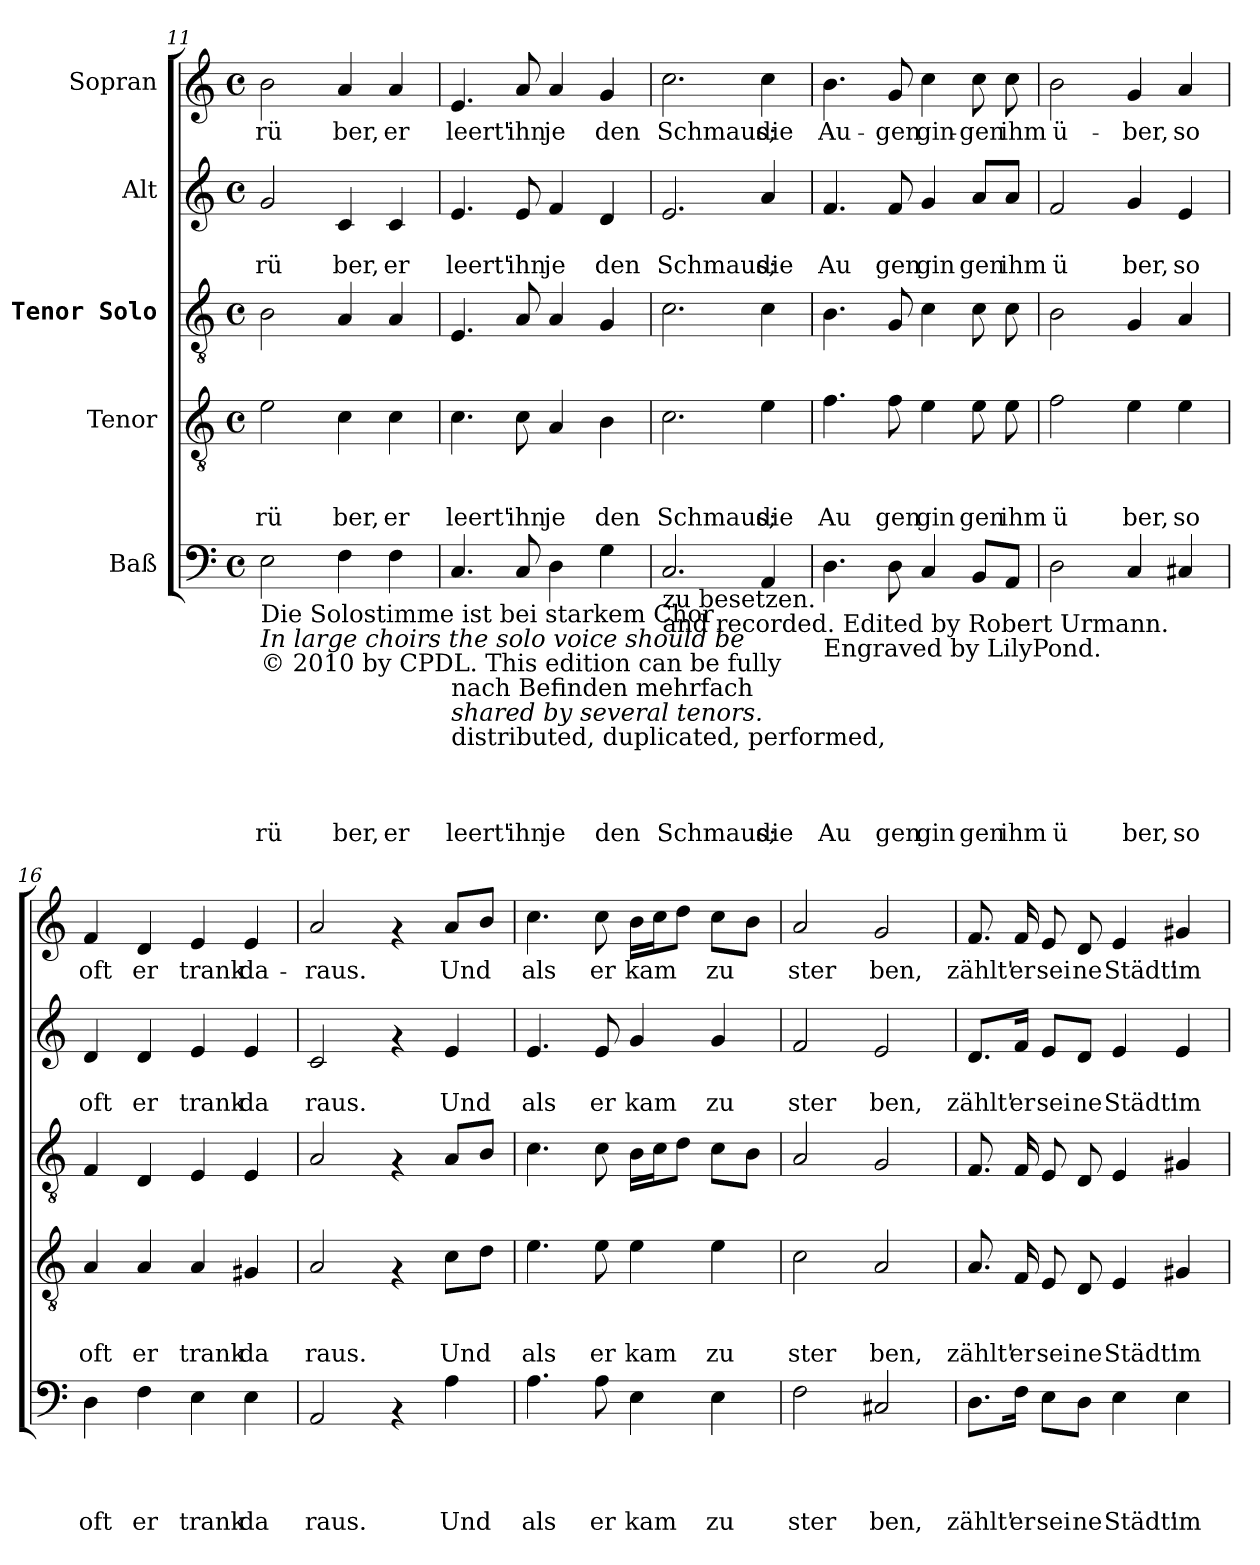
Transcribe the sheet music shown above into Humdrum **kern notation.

**kern	**text	**text	**text	**text	**kern	**text	**text	**text	**kern	**kern	**text	**text	**kern	**text
*part5	*part5	*part5	*part5	*part5	*part4	*part4	*part4	*part4	*part3	*part2	*part2	*part2	*part1	*part1
*staff5	*staff5	*staff5	*staff5	*staff5	*staff4	*staff4	*staff4	*staff4	*staff3	*staff2	*staff2	*staff2	*staff1	*staff1
*I"Baß	*	*	*	*	*I"Tenor	*	*	*	*I"✼ Tenor Solo	*I"Alt	*	*	*I"Sopran	*
*clefF4	*	*	*	*	*clefGv2	*	*	*	*clefGv2	*clefG2	*	*	*clefG2	*
*k[]	*	*	*	*	*k[]	*	*	*	*k[]	*k[]	*	*	*k[]	*
*C:	*	*	*	*	*C:	*	*	*	*C:	*C:	*	*	*C:	*
*M4/4	*	*	*	*	*M4/4	*	*	*	*M4/4	*M4/4	*	*	*M4/4	*
*met(c)	*	*	*	*	*met(c)	*	*	*	*met(c)	*met(c)	*	*	*met(c)	*
=11	=11	=11	=11	=11	=11	=11	=11	=11	=11	=11	=11	=11	=11	=11
!LO:TX:b:t=Die Solostimme ist bei starkem Chor	!	!	!	!	!	!	!	!	!	!	!	!	!	!
!LO:TX:b:i:t=In large choirs the solo voice should be	!	!	!	!	!	!	!	!	!	!	!	!	!	!
!LO:TX:b:t=© 2010 by CPDL. This edition can be fully	!	!	!	!	!	!	!	!	!	!	!	!	!	!
!	!	!	!	!LO:LY:a	!	!	!	!LO:LY:b	!	!	!	!LO:LY:b	!	!LO:LY:b
2E\	.	.	.	rü	2e\	.	.	rü	2B\	2g/	.	rü	2b\	rü
!	!	!	!	!LO:LY:a	!	!	!	!LO:LY:b	!	!	!	!LO:LY:b	!	!LO:LY:b
4F\	.	.	.	ber,	4c\	.	.	ber,	4A/	4c/	.	ber,	4a/	ber,
!	!	!	!	!LO:LY:a	!	!	!	!LO:LY:b	!	!	!	!LO:LY:b	!	!LO:LY:b
4F\	.	.	.	er	4c\	.	.	er	4A/	4c/	.	er	4a/	er
=12	=12	=12	=12	=12	=12	=12	=12	=12	=12	=12	=12	=12	=12	=12
!LO:TX:b:t=nach Befinden mehrfach	!	!	!	!	!	!	!	!	!	!	!	!	!	!
!LO:TX:b:i:t=shared by several tenors.	!	!	!	!	!	!	!	!	!	!	!	!	!	!
!LO:TX:b:t=distributed, duplicated, performed,	!	!	!	!	!	!	!	!	!	!	!	!	!	!
!	!	!	!	!LO:LY:a	!	!	!	!LO:LY:b	!	!	!	!LO:LY:b	!	!LO:LY:b
4.C/	.	.	.	leert'	4.c\	.	.	leert'	4.E/	4.e/	.	leert'	4.e/	leert'
!	!	!	!	!LO:LY:a	!	!	!	!LO:LY:b	!	!	!	!LO:LY:b	!	!LO:LY:b
8C/	.	.	.	ihn	8c\	.	.	ihn	8A/	8e/	.	ihn	8a/	ihn
!	!	!	!	!LO:LY:a	!	!	!	!LO:LY:b	!	!	!	!LO:LY:b	!	!LO:LY:b
4D\	.	.	.	je	4A/	.	.	je	4A/	4f/	.	je	4a/	je
!	!	!	!	!LO:LY:a	!	!	!	!LO:LY:b	!	!	!	!LO:LY:b	!	!LO:LY:b
4G\	.	.	.	den	4B\	.	.	den	4G/	4d/	.	den	4g/	den
=13	=13	=13	=13	=13	=13	=13	=13	=13	=13	=13	=13	=13	=13	=13
!LO:TX:b:t=zu besetzen.	!	!	!	!	!	!	!	!	!	!	!	!	!	!
!LO:TX:b:t=and recorded. Edited by Robert Urmann.	!	!	!	!	!	!	!	!	!	!	!	!	!	!
!	!	!	!	!LO:LY:a	!	!	!	!LO:LY:b	!	!	!	!LO:LY:b	!	!LO:LY:b
2.C/	.	.	.	Schmaus;	2.c\	.	.	Schmaus;	2.c\	2.e/	.	Schmaus;	2.cc\	Schmaus;
!	!	!	!	!LO:LY:a	!	!	!	!LO:LY:b	!	!	!	!LO:LY:b	!	!LO:LY:b
4AA/	.	.	.	die	4e\	.	.	die	4c\	4a/	.	die	4cc\	die
!!LO:PB:g=z
=14	=14	=14	=14	=14	=14	=14	=14	=14	=14	=14	=14	=14	=14	=14
!LO:TX:b:t=Engraved by LilyPond.	!	!	!	!	!	!	!	!	!	!	!	!	!	!
!	!	!	!	!LO:LY:a	!	!	!	!LO:LY:b	!	!	!	!LO:LY:b	!	!LO:LY:b
4.D\	.	.	.	Au	4.f\	.	.	Au	4.B\	4.f/	.	Au	4.b\	Au-
!	!	!	!	!LO:LY:a	!	!	!	!LO:LY:b	!	!	!	!LO:LY:b	!	!LO:LY:b
8D\	.	.	.	gen	8f\	.	.	gen	8G/	8f/	.	gen	8g/	-gen
!	!	!	!	!LO:LY:a	!	!	!	!LO:LY:b	!	!	!	!LO:LY:b	!	!LO:LY:b
4C/	.	.	.	gin	4e\	.	.	gin	4c\	4g/	.	gin	4cc\	gin-
!	!	!	!	!LO:LY:a	!	!	!	!LO:LY:b	!	!	!	!LO:LY:b	!	!LO:LY:b
8BB/L	.	.	.	gen	8e\	.	.	gen	8c\	8a/L	.	gen	8cc\	-gen
!	!	!	!	!LO:LY:a	!	!	!	!LO:LY:b	!	!	!	!LO:LY:b	!	!LO:LY:b
8AA/J	.	.	.	ihm	8e\	.	.	ihm	8c\	8a/J	.	ihm	8cc\	ihm
=15	=15	=15	=15	=15	=15	=15	=15	=15	=15	=15	=15	=15	=15	=15
!	!	!	!	!LO:LY:a	!	!	!	!LO:LY:b	!	!	!	!LO:LY:b	!	!LO:LY:b
2D\	.	.	.	ü	2f\	.	.	ü	2B\	2f/	.	ü	2b\	ü-
!	!	!	!	!LO:LY:a	!	!	!	!LO:LY:b	!	!	!	!LO:LY:b	!	!LO:LY:b
4C/	.	.	.	ber,	4e\	.	.	ber,	4G/	4g/	.	ber,	4g/	-ber,
!	!	!	!	!LO:LY:a	!	!	!	!LO:LY:b	!	!	!	!LO:LY:b	!	!LO:LY:b
4C#X/	.	.	.	so	4e\	.	.	so	4A/	4e/	.	so	4a/	so
=16	=16	=16	=16	=16	=16	=16	=16	=16	=16	=16	=16	=16	=16	=16
!	!	!	!	!LO:LY:a	!	!	!	!LO:LY:b	!	!	!	!LO:LY:b	!	!LO:LY:b
4D\	.	.	.	oft	4A/	.	.	oft	4F/	4d/	.	oft	4f/	oft
!	!	!	!	!LO:LY:a	!	!	!	!LO:LY:b	!	!	!	!LO:LY:b	!	!LO:LY:b
4F\	.	.	.	er	4A/	.	.	er	4D/	4d/	.	er	4d/	er
!	!	!	!	!LO:LY:a	!	!	!	!LO:LY:b	!	!	!	!LO:LY:b	!	!LO:LY:b
4E\	.	.	.	trank	4A/	.	.	trank	4E/	4e/	.	trank	4e/	trank
!	!	!	!	!LO:LY:a	!	!	!	!LO:LY:b	!	!	!	!LO:LY:b	!	!LO:LY:b
4E\	.	.	.	da	4G#X/	.	.	da	4E/	4e/	.	da	4e/	da-
=17	=17	=17	=17	=17	=17	=17	=17	=17	=17	=17	=17	=17	=17	=17
!	!	!	!	!LO:LY:a	!	!	!	!LO:LY:b	!	!	!	!LO:LY:b	!	!LO:LY:b
2AA/	.	.	.	raus.	2A/	.	.	raus.	2A/	2c/	.	raus.	2a/	-raus.
4rAA	.	.	.	.	4rF	.	.	.	4rF	4rf	.	.	4rf	.
!	!	!	!	!LO:LY:a	!	!	!	!LO:LY:b	!	!	!	!LO:LY:b	!	!LO:LY:b
4A\	.	.	.	Und	8c\L	.	.	Und	8A/L	4e/	.	Und	8a/L	Und
.	.	.	.	.	8d\J	.	.	.	8B/J	.	.	.	8b/J	.
!!LO:LB:g=z
=18	=18	=18	=18	=18	=18	=18	=18	=18	=18	=18	=18	=18	=18	=18
!	!	!	!	!LO:LY:a	!	!	!	!LO:LY:b	!	!	!	!LO:LY:b	!	!LO:LY:b
4.A\	.	.	.	als	4.e\	.	.	als	4.c\	4.e/	.	als	4.cc\	als
!	!	!	!	!LO:LY:a	!	!	!	!LO:LY:b	!	!	!	!LO:LY:b	!	!LO:LY:b
8A\	.	.	.	er	8e\	.	.	er	8c\	8e/	.	er	8cc\	er
!	!	!	!	!LO:LY:a	!	!	!	!LO:LY:b	!	!	!	!LO:LY:b	!	!LO:LY:b
4E\	.	.	.	kam	4e\	.	.	kam	16B\LL	4g/	.	kam	16b\LL	kam
.	.	.	.	.	.	.	.	.	16c\J	.	.	.	16cc\J	.
.	.	.	.	.	.	.	.	.	8d\J	.	.	.	8dd\J	.
!	!	!	!	!LO:LY:a	!	!	!	!LO:LY:b	!	!	!	!LO:LY:b	!	!LO:LY:b
4E\	.	.	.	zu	4e\	.	.	zu	8c\L	4g/	.	zu	8cc\L	zu
.	.	.	.	.	.	.	.	.	8B\J	.	.	.	8b\J	.
=19	=19	=19	=19	=19	=19	=19	=19	=19	=19	=19	=19	=19	=19	=19
!	!	!	!	!LO:LY:a	!	!	!	!LO:LY:b	!	!	!	!LO:LY:b	!	!LO:LY:b
2F\	.	.	.	ster	2c\	.	.	ster	2A/	2f/	.	ster	2a/	ster
!	!	!	!	!LO:LY:a	!	!	!	!LO:LY:b	!	!	!	!LO:LY:b	!	!LO:LY:b
2C#X/	.	.	.	ben,	2A/	.	.	ben,	2G/	2e/	.	ben,	2g/	ben,
=20	=20	=20	=20	=20	=20	=20	=20	=20	=20	=20	=20	=20	=20	=20
!	!	!	!	!LO:LY:a	!	!	!	!LO:LY:b	!	!	!	!LO:LY:b	!	!LO:LY:b
8.D\L	.	.	.	zählt'	8.A/	.	.	zählt'	8.F/	8.d/L	.	zählt'	8.f/	zählt'
!	!	!	!	!LO:LY:a	!	!	!	!LO:LY:b	!	!	!	!LO:LY:b	!	!LO:LY:b
16F\Jk	.	.	.	er	16F/	.	.	er	16F/	16f/Jk	.	er	16f/	er
!	!	!	!	!LO:LY:a	!	!	!	!LO:LY:b	!	!	!	!LO:LY:b	!	!LO:LY:b
8E\L	.	.	.	sei	8E/	.	.	sei	8E/	8e/L	.	sei	8e/	sei
!	!	!	!	!LO:LY:a	!	!	!	!LO:LY:b	!	!	!	!LO:LY:b	!	!LO:LY:b
8D\J	.	.	.	ne	8D/	.	.	ne	8D/	8d/J	.	ne	8d/	ne
!	!	!	!	!LO:LY:a	!	!	!	!LO:LY:b	!	!	!	!LO:LY:b	!	!LO:LY:b
4E\	.	.	.	Städt'	4E/	.	.	Städt'	4E/	4e/	.	Städt'	4e/	Städt'
!	!	!	!	!LO:LY:a	!	!	!	!LO:LY:b	!	!	!	!LO:LY:b	!	!LO:LY:b
4E\	.	.	.	im	4G#X/	.	.	im	4G#X/	4e/	.	im	4g#X/	im
=	=	=	=	=	=	=	=	=	=	=	=	=	=	=
*-	*-	*-	*-	*-	*-	*-	*-	*-	*-	*-	*-	*-	*-	*-
